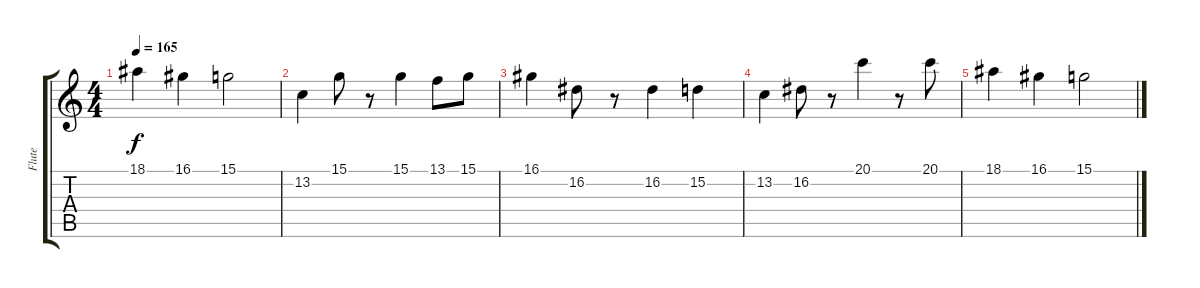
\track ("Flute" "Flute") {instrument flute}
\staff {score tabs}
\tuning (E4 B3 G3 D3 A2 E2) {hide}
\ts (4 4)
\tempo 165
\clef g2
\ks c
18.1.4{dy f} 16.1.4 15.1.2 |
13.2.4 15.1.8 r.8 15.1.4 13.1.8 15.1.8 |
16.1.4 16.2.8 r.8 16.2.4 15.2.4 |
13.2.4 16.2.8 r.8 20.1.4 r.8 20.1.8 |
18.1.4 16.1.4 15.1.2
